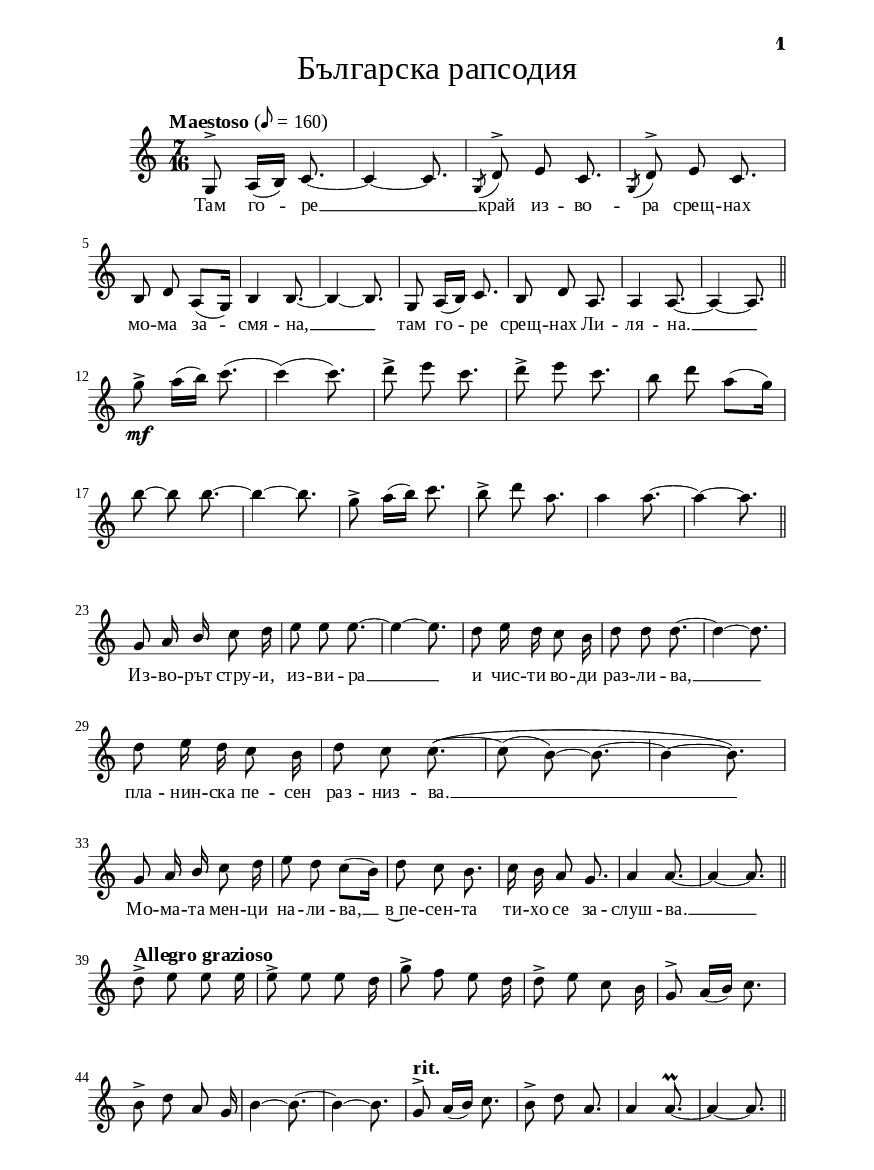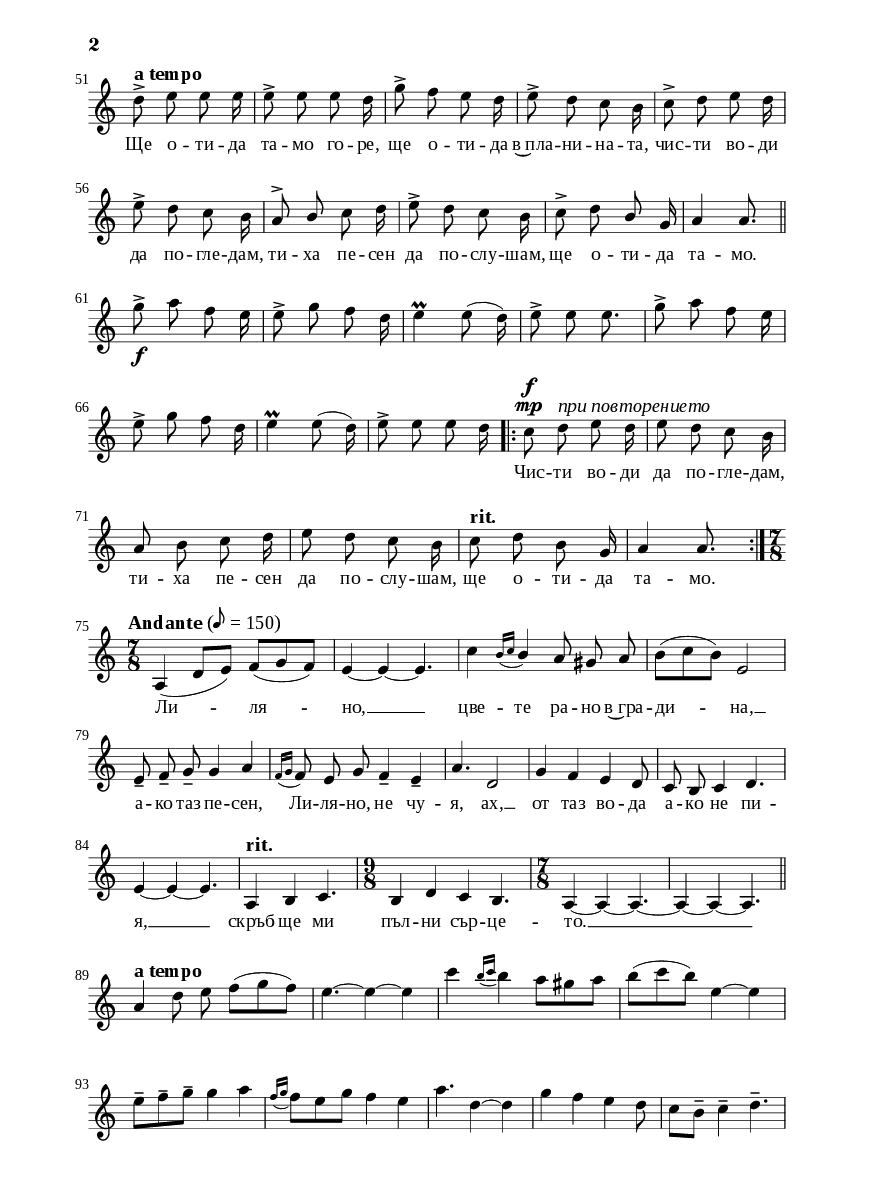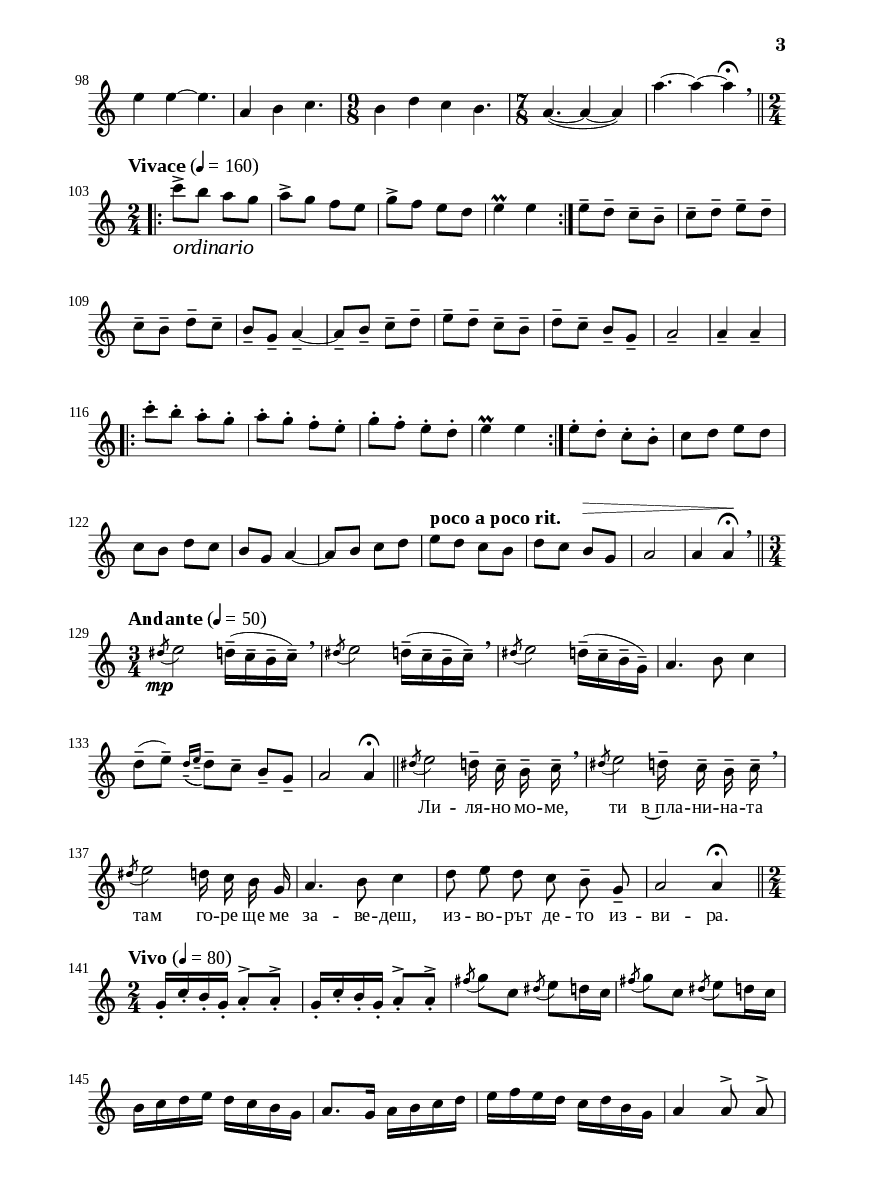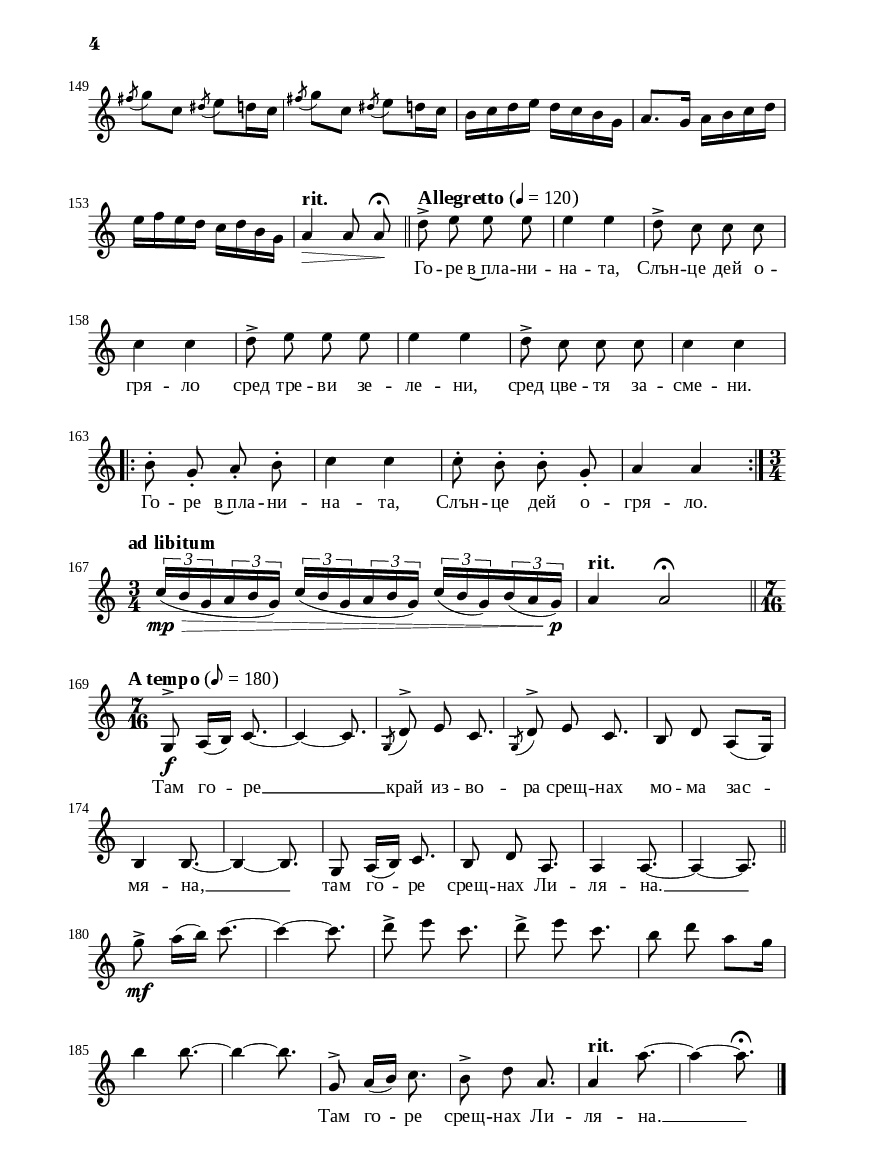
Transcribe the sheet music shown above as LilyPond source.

\version "2.24.4"

\include "include/globals.ily"

\bookpart {
  \label #'ref146
  \tocItem \markup "Българска рапсодия"
  \tocItem \markup "Обетована земя"
  \paper {
    print-all-headers = ##t
    print-page-number = ##t
    print-first-page-number = ##t


    % put page numbers on the top and change the font style.
    oddHeaderMarkup = \markup
    \fill-line {
      ""
      \unless \on-first-page-of-part \fromproperty #'header:instrument
      \if \should-print-page-number \abs-fontsize #7 { \number \fromproperty #'page:page-number-string }
    }
    %% evenHeaderMarkup would inherit the value of
    %% oddHeaderMarkup if it were not defined here
    evenHeaderMarkup = \markup
    \fill-line {
      \if \should-print-page-number \abs-fontsize #7 { \number \fromproperty #'page:page-number-string }
      \unless \on-first-page-of-part \fromproperty #'header:instrument
      ""
    }

    oddFooterMarkup = \markup ""

    evenFooterMarkup = ""
    left-margin = 1.5\cm
    right-margin = 1.5\cm
    top-margin = 1\cm
    bottom-margin = 1.2\cm
    ragged-bottom = ##t % do not spread the staves to fill the whole vertical space
    top-markup-spacing.basic-distance = 0\mm % margin between page number and system for the first page
    top-system-spacing.basic-distance = 10\mm % margin between page number and system for the other pages

    % change distance between staves
    system-system-spacing =
    #'((basic-distance . 15)
       (minimum-distance . 6)
       (padding . 3)
       (stretchability . 12))
  }
  \score {
    \include "include/score-layout.ily"

    \new Voice \relative c' {
      \clef treble
      \key c \major
      \time 7/16
      \tempoFunc "Maestoso" 8 "160"
      \autoBeamOff
      g8^\accent a16([b]) c8. ~ | \noBreak
      c4 ~ c8. | \noBreak
      \acciaccatura {g8} d'^\accent e c8. | \noBreak
      \acciaccatura {g8} d'^\accent e c8. | \break
      b8 d a([g16]) | \noBreak

      b4 b8. ~| b4 ~ b8. | \noBreak
      g8 a16([b]) c8. | \noBreak
      b8 d a8. | \noBreak
      a4 a8. ~ | a4 ~ a8. | \bar "||" \break

      g''8\accent_\mf a16[(b)] c8.( | \noBreak
      c4)(c8.) | \noBreak
      d8\accent e c8. | \noBreak
      d8\accent e c8. | \noBreak
      b8 d a([g16]) | \break
      b8 ~ b8 b8. ~ | \noBreak
      b4 ~ b8. | \noBreak
      g8 \accent a16 ([b]) c8. | \noBreak
      b8\accent d a8. | \noBreak
      a4 a8. ~ | \noBreak
      a4 ~ a8. | \bar "||" \break

      g,8 a16 \stemUp b \stemNeutral c8 d16 | \noBreak
      e8 e e8. ~ | \noBreak
      e4 ~ e8. | \noBreak
      d8 e16 d16 c8 b16 | \noBreak
      d8 d d8. ~ | \noBreak

      d4 ~ d8. | \break

      d8 e16 d16 c8 b16 | \noBreak
      d8 c8  c8. ~ \( |\noBreak
      c8 ( b) ~ b8. ~ | \noBreak
      b4 ~ b8. \) | \break
      g8 a16 \stemUp b \stemNeutral c8 d16 | \noBreak
      e8 d c8([b16]) | \noBreak

      d8 c b8. | \noBreak
      c16 b a8 g8. | \noBreak
      a4 a8. ~| \noBreak
      a4 ~ a8. | \bar "||" \break
      \tempo "Allegro grazioso" d8^\accent e e e16 | \noBreak
      e8^\accent e e d16 | \noBreak

      g8^\accent f e d16 | \noBreak
      d8^\accent e c b16 | \noBreak
      g8^\accent a16([b]) c8. | \break
      b8^\accent d a g16 | \noBreak
      b4~ b8. ~ | \noBreak
      b4 ~ b8. | \noBreak
      \tempo "rit." g8^\accent a16([b]) c8. | \noBreak

      b8^\accent d a8. | \noBreak
      a4 a8.\prall ~ | \noBreak
      a4 ~ a8. | \bar "||" \break
      \tempo "a tempo" d8\accent e e e16 | \noBreak
      e8\accent e e d16 | \noBreak
      g8\accent f e d16 | \noBreak

      e8\accent d c b16 | \noBreak
      c8\accent d e d16 | \break
      e8\accent d c b16 | \noBreak
      a8^\accent \stemUp b \stemNeutral c d16 | \noBreak

      e8\accent d c b16 | \noBreak
      c8\accent d \stemUp b \stemNeutral g16 | \noBreak
      a4 a8. | \bar "||"  \break
      g'8\f^\accent a f e16 | \noBreak
      e8^\accent g f d16 | \noBreak

      e4 \prall e8 (d16) | \noBreak
      e8^\accent e e8. | \noBreak
      g8^\accent a f e16 | \break
      e8^\accent g f d16 | \noBreak
      e4\prall e8 (d16) | \noBreak
      e8^\accent e e d16  |  \noBreak

      \bar ".|:"
      c8 ^\markup{ \dynamic f } ^\mp d^\markup{ \large \italic{при повторението} } e d16 | \noBreak
      e8 d c b16 | \break
      a8 b c d16 | \noBreak
      e8 d c b16 | \noBreak
      \tempo "rit." c8 d b g16 | \noBreak
      a4 a8. | \break \bar ":|."

      \time 7/8  \tempoFunc "Andante" 8 "150" a,4 (d8[e]) f8([ g f]) | e4 ~ e4 ~ e4. | \noBreak

      c'4 \acciaccatura{ b16[c] } \stemUp b4 \stemNeutral a8 gis a8 |  b8([c b])  e,2 | \break

      e8\tenuto f\tenuto g\tenuto  g4 a4 |  \noBreak

      \acciaccatura {f16[g]}  f8 e g  f4\tenuto e4\tenuto | \noBreak
      a4. d,2 | g4 f e d8 |   c b c4 d4. | \break e4 ~ e4 ~ e4. | \noBreak

      \tempo "rit." a,4 b c4. | \time 9/8 b4 d c b4. | \noBreak
      \time 7/8
      a4 ~ a4 ~ a4. ~ | a4 ~ a4 ~ a4. | \bar "||"  \break
      \tempo "a tempo" a'4  d8 e  f([ g f]) | e4. ~ e4 ~ e4 |  \noBreak

      c'4 \acciaccatura{ b16[c] } b4 a8 [gis  a] | b8 ( [c8 b]) e,4 ~ e4 | \break


      e8\tenuto[f\tenuto g\tenuto] g4 a4 | \noBreak
      \acciaccatura { f16[g] } f8[e g] f4 e | \noBreak

      a4. d,4 ~ d4 | \noBreak
      g4 f e d8 | \noBreak

      c [b\tenuto] c4\tenuto d4.\tenuto| \break e4 e4 ~ e4. |
      a,4 b c4. | \time 9/8 b4 d c b4. | \noBreak
      \time 7/8 a4.~ ( a4 ~ a4) | a'4. ~ a4 ~ a4 \fermata \override BreathingSign.extra-spacing-width = #'(-1.5 . 0) \breathe | \bar "|" \time 2/4 \break    \bar ".|:-||"

      \tempoFunc "Vivace" 4 "160"  c8_\markup{ \huge \italic {ordinario} }\accent[b] a[g] | \noBreak
      a\accent[g] f[e] | \noBreak
      g\accent[f] e[d] | \noBreak
      e4\prall e | \noBreak \bar ":|."

      e8\tenuto[d]\tenuto c\tenuto[b]\tenuto | \noBreak
      c\tenuto[d]\tenuto e\tenuto[d]\tenuto | \break

      c\tenuto[b]\tenuto d\tenuto[c]\tenuto | \noBreak
      b\tenuto[g]\tenuto a4\tenuto~ | \noBreak
      a8\tenuto[b]\tenuto c\tenuto[d]\tenuto | \noBreak
      e\tenuto[d]\tenuto c\tenuto[b]\tenuto | \noBreak
      d\tenuto[c]\tenuto b\tenuto[g]\tenuto | \noBreak
      a2\tenuto | \noBreak
      a4\tenuto a\tenuto | \break \bar ".|:-|"


      c'8\staccato[b]\staccato a\staccato[g]\staccato | \noBreak
      a\staccato[g]\staccato f\staccato[e]\staccato | \noBreak
      g\staccato[f]\staccato e\staccato[d]\staccato | \noBreak
      e4\prall e | \noBreak  \bar ":|."

      e8\staccato[d]\staccato c\staccato[b]\staccato | \noBreak
      c[d] e[d] | \break

      c[b] d[c] | \noBreak
      b[g] a4~ | \noBreak
      a8[b] c[d] | \noBreak
      \tempo "poco a poco rit." e [d] c[b] | \noBreak
      d [c]  b^\>[g]  | \noBreak
      a2 | \noBreak
      a4 a \! \fermata \breathe | \bar "||" \time 3/4 \break

      \tempoFunc "Andante" 4 "50" \acciaccatura { dis8\mp } e2 d16\tenuto([c\tenuto b\tenuto c\tenuto]) \breathe | \noBreak
      \acciaccatura { dis8 } e2 d16\tenuto([c\tenuto  b\tenuto  c\tenuto]) \breathe | \noBreak
      \acciaccatura { dis8 } e2 d16\tenuto([c\tenuto b\tenuto g\tenuto]) | \noBreak
      a4. b8 c4 \break

      d8\tenuto([e\tenuto]) \acciaccatura { d16\tenuto([e\tenuto] } d8\tenuto)[c\tenuto] b\tenuto [g\tenuto] | \noBreak
      a2 a4 \fermata \bar "||" \noBreak
      \acciaccatura { dis8 } e2 d16\tenuto c\tenuto b\tenuto c\tenuto \breathe | \noBreak
      \acciaccatura { dis8 } e2 d16\tenuto c\tenuto b\tenuto c\tenuto  \breathe | \break

      \acciaccatura { dis8 } e2 d16 c b g | \noBreak
      a4. b8 c4 | \noBreak
      d8 e d c b\tenuto g\tenuto | \noBreak
      a2 a4 \fermata | \noBreak \bar "||" \time 2/4 \break

      \tempoFunc "Vivo" 4 "80" g16_\staccato[c_\staccato b_\staccato g_\staccato] a8_\staccato ^\accent[a_\staccato ^\accent] | \noBreak
      g16_\staccato[c_\staccato b_\staccato g_\staccato] a8_\staccato^\accent[a_\staccato^\accent] | \noBreak
      \acciaccatura { fis'8 } g[c,] \acciaccatura { dis } e[d16 c] | \noBreak
      \acciaccatura { fis8 } g[c,] \acciaccatura { dis } e[d16 c] | \break

      b16[c d e] d[c b g] | \noBreak
      a8.[g16] a[b c d] | \noBreak
      e[f e d] c[d b g] | \noBreak
      a4 a8^\accent a^\accent \break

      \acciaccatura { fis'8 } g[c,] \acciaccatura { dis } e[d16 c] | \noBreak
      \acciaccatura { fis8 } g[c,] \acciaccatura { dis } e[d16 c] | \noBreak
      b[c d e] d[c b g] | \noBreak
      a8.[g16] a[b c d] | \break

      e[f e d] c[d b g] | \noBreak
      \tempo "rit." a4\>  a8 a \!  \fermata | \bar "||" \noBreak
      \tempoFunc "Allegretto" 4 "120" d^\accent e e e | \noBreak
      e4 e | \noBreak
      d8^\accent c c c | \break

      c4 c | \noBreak
      d8^\accent e e e | \noBreak
      e4 e | \noBreak
      d8^\accent c c c | \noBreak
      c4 c | \break \bar ".|:-|"
      b8^\staccato g_\staccato a_\staccato b^\staccato | \noBreak
      c4 c | \noBreak
      c8^\staccato b^\staccato b^\staccato g_\staccato | \noBreak
      a4 a |
      \time 3/4 \break \bar ":|."

      \tempo "ad libitum"
      \tuplet 3/2 8 { c16\>\mp([b g a b g]) c16([b g a b g]) c16([b g) b(a g\!\p])  } | \noBreak
      \tempo"rit." a4 a2 \fermata | \bar "||" \time 7/16 \break

      \tempoFunc "A tempo" 8 "180" g,8\f^\accent a16([b]) c8.~ | \noBreak
      c4~ c8. | \noBreak
      \acciaccatura { g8 } d'^\accent e c8. | \noBreak
      \acciaccatura { g8 } d'^\accent e c8. | \noBreak
      b8 d a([g16]) | \break
      b4 b8. ~ | b4 ~ b8. |\noBreak
      g8 a16([b]) c8. | \noBreak
      b8 d a8. | \noBreak
      a4 a8. ~ | a4 ~ a8. \bar "||" \break
      g''8\mf\accent a16([b]) c8.~ | \noBreak
      c4~ c8. | \noBreak
      d8\accent e c8. | \noBreak
      d8\accent e c8. | \noBreak
      b8 d a[g16]| \break
      b4 b8. ~ | b4 ~ b8. | \noBreak
      g,8^\accent a16([b]) c8. | \noBreak
      b8^\accent d a8. \tempo "rit." | \noBreak
      a4 a'8. ~ | \noBreak
      a4 ~ a8. \fermata | \bar "|."
    }

    \addlyrics {
      Там го -- ре __ край из -- во -- ра срещ -- нах мо -- ма за --
      смя -- на, __ там го -- ре срещ -- нах Ли -- ля -- на. __ ""
      \repeat unfold 21 { \skip 1 }
      Из -- во -- рът стру -- и, из -- ви -- ра __ и чис -- ти во -- ди раз -- ли -- ва, __
      пла -- нин -- ска пе -- сен раз -- низ -- ва. __
      Mо -- ма -- та мен -- ци на -- ли -- ва, __
      в~пе -- сен -- та ти -- хо се за -- слуш -- ва. __ ""
      \repeat unfold 31 { \skip 1  }
      Ще о -- ти -- да та -- мо го -- ре, ще о -- ти -- да
      в~пла -- ни -- на -- та, чис -- ти во -- ди да по -- гле -- дам, ти -- ха пе -- сен
      да по -- слу -- шам, ще о -- ти -- да та -- мо.
      \repeat unfold 27 { \skip 2 }
      Чис -- ти во -- ди да по -- гле -- дам, ти -- ха пе -- сен да по -- слу -- шам,
      ще о -- ти -- да та -- мо. Ли -- ля -- но, __
      цве -- те ра -- но в~гра -- ди -- на, __ а -- ко таз пе -- сен,
      Ли -- ля -- но, не чу -- я, ах, __ от таз во -- да а -- ко не пи -- я, __
      скръб ще ми пъл -- ни сър -- це -- то. __ ""
      \repeat unfold 97 { \skip 1 }
      Ли -- ля -- но мо -- ме, ти в~пла -- ни -- на -- та
      там го -- ре ще ме за -- ве -- деш, из -- во -- рът де -- то из -- ви -- ра.
      \repeat unfold 30 { \skip 1 }
      Го -- ре в~пла -- ни -- на -- та, Слън -- це дей о --
      гря -- ло сред тре -- ви зе -- ле -- ни, сред цве -- тя за -- сме -- ни.
      Го -- ре в~пла -- ни -- на -- та, Слън -- це дей о -- гря -- ло.
      \repeat unfold 5 { \skip 1 }
      Там го -- ре __ край из -- во -- ра срещ -- нах мо -- ма зас -- мя -- на, __
      там го -- ре срещ -- нах Ли -- ля -- на. __ ""
      \repeat unfold 13 { \skip 1 }
      Там го -- ре срещ -- нах Ли -- ля -- на. __ ""
    }

    \header {
      title = \titleFunc #'ref_desc_15 "Българска рапсодия" "Bălgarska rapsodija"
    }

    \midi{}

  } % score


} % bookpart
